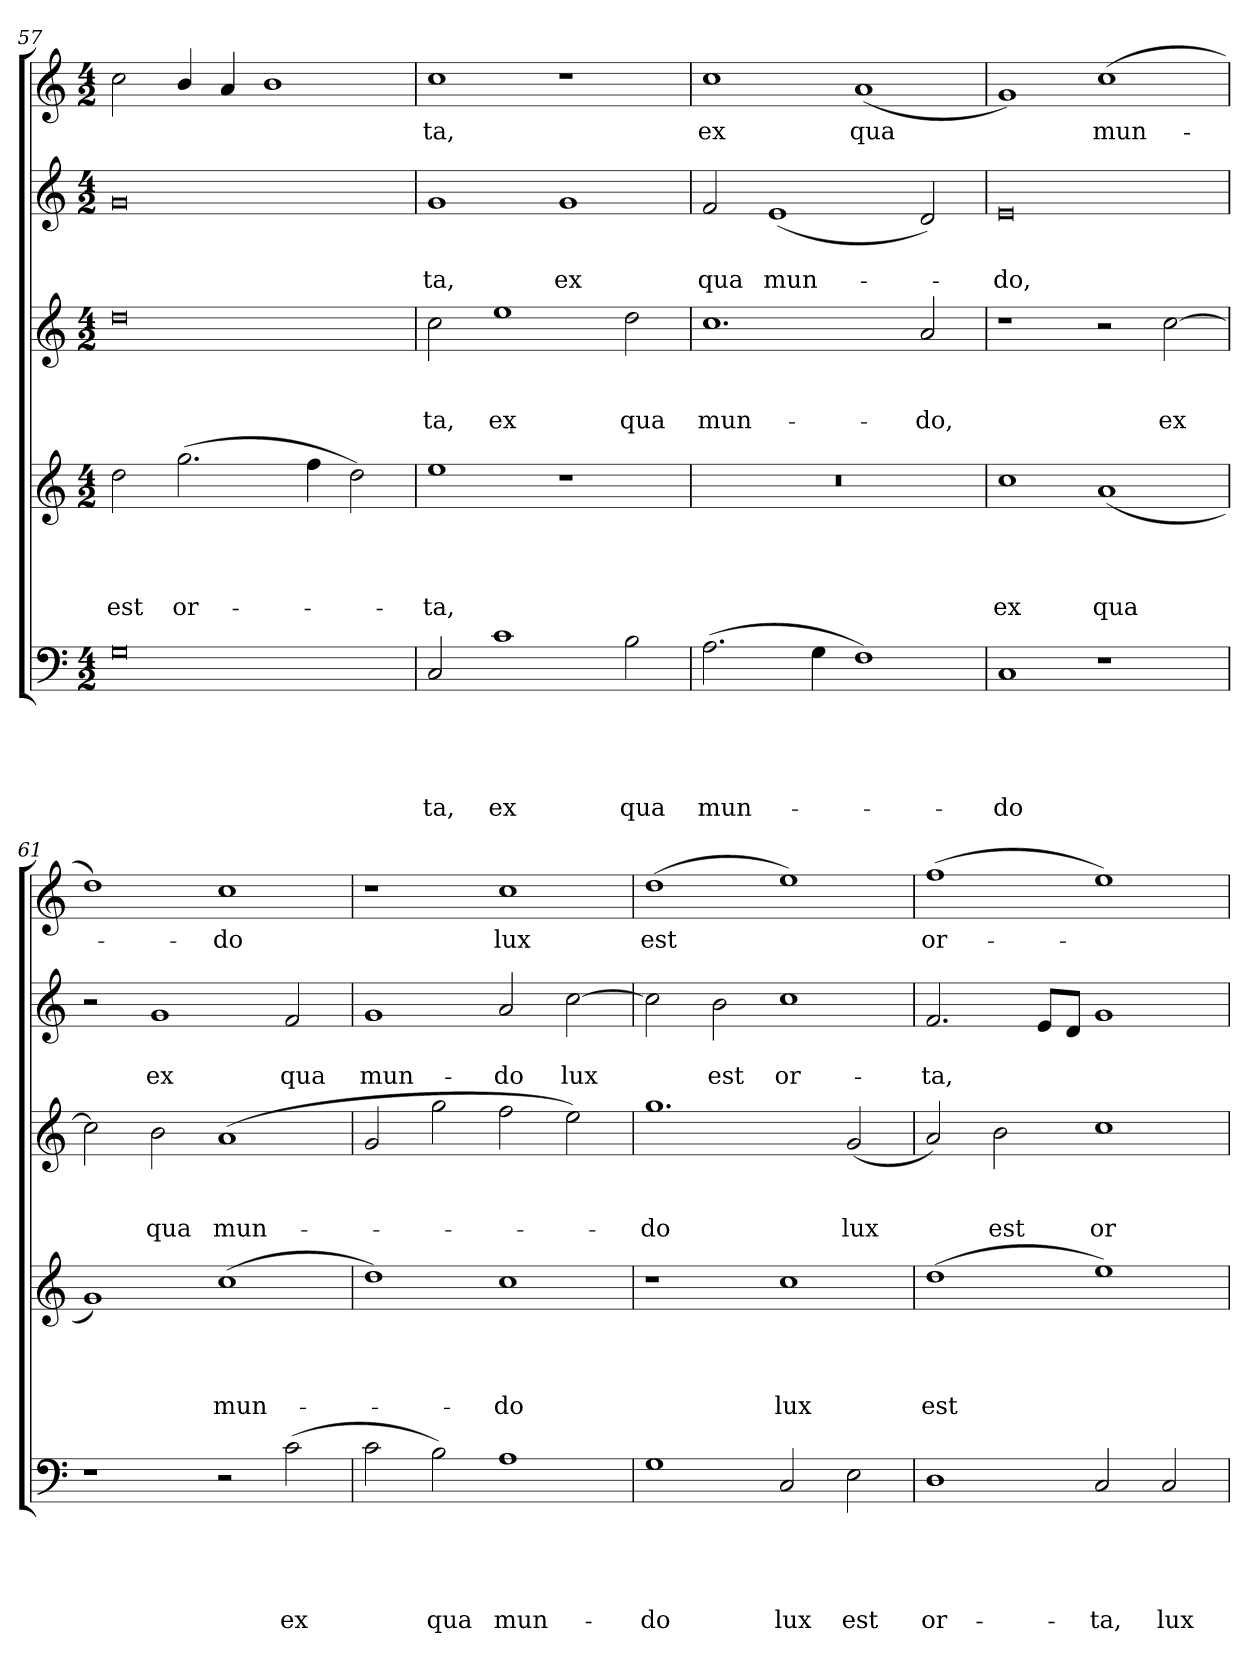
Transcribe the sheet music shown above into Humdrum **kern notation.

**kern	**text	**text	**text	**text	**text	**kern	**text	**text	**text	**text	**kern	**text	**text	**text	**kern	**text	**text	**kern	**text
*part5	*part5	*part5	*part5	*part5	*part5	*part4	*part4	*part4	*part4	*part4	*part3	*part3	*part3	*part3	*part2	*part2	*part2	*part1	*part1
*staff5	*staff5	*staff5	*staff5	*staff5	*staff5	*staff4	*staff4	*staff4	*staff4	*staff4	*staff3	*staff3	*staff3	*staff3	*staff2	*staff2	*staff2	*staff1	*staff1
*clefF4	*	*	*	*	*	*clefG2	*	*	*	*	*clefG2	*	*	*	*clefG2	*	*	*clefG2	*
*	*	*	*	*	*	*ITrd7c12	*	*	*	*	*ITrd7c12	*	*	*	*	*	*	*	*
*k[]	*	*	*	*	*	*k[]	*	*	*	*	*k[]	*	*	*	*k[]	*	*	*k[]	*
*C:	*	*	*	*	*	*C:	*	*	*	*	*C:	*	*	*	*C:	*	*	*C:	*
*M4/2	*	*	*	*	*	*M4/2	*	*	*	*	*M4/2	*	*	*	*M4/2	*	*	*M4/2	*
=57	=57	=57	=57	=57	=57	=57	=57	=57	=57	=57	=57	=57	=57	=57	=57	=57	=57	=57	=57
!	!	!	!	!	!	!	!	!	!	!LO:LY:b	!	!	!	!	!	!	!	!	!
0G	.	.	.	.	.	2d\	.	.	.	est	0d	.	.	.	0g	.	.	2cc\	.
!	!	!	!	!	!	!	!	!	!	!LO:LY:b	!	!	!	!	!	!	!	!	!
.	.	.	.	.	.	(>2.g\	.	.	.	or-	.	.	.	.	.	.	.	4b/	.
.	.	.	.	.	.	.	.	.	.	.	.	.	.	.	.	.	.	4a/	.
.	.	.	.	.	.	.	.	.	.	.	.	.	.	.	.	.	.	1b	.
.	.	.	.	.	.	4f\	.	.	.	.	.	.	.	.	.	.	.	.	.
.	.	.	.	.	.	2d\)	.	.	.	.	.	.	.	.	.	.	.	.	.
=58	=58	=58	=58	=58	=58	=58	=58	=58	=58	=58	=58	=58	=58	=58	=58	=58	=58	=58	=58
!	!	!	!	!	!LO:LY:b	!	!	!	!	!LO:LY:b	!	!	!	!LO:LY:b	!	!	!LO:LY:b	!	!LO:LY:b
2C/	.	.	.	.	-ta,	1e	.	.	.	-ta,	2c\	.	.	-ta,	1g	.	-ta,	1cc	-ta,
!	!	!	!	!	!LO:LY:b	!	!	!	!	!	!	!	!	!LO:LY:b	!	!	!	!	!
1c	.	.	.	.	ex	.	.	.	.	.	1e	.	.	ex	.	.	.	.	.
!	!	!	!	!	!	!	!	!	!	!	!	!	!	!	!	!	!LO:LY:b	!	!
.	.	.	.	.	.	1r	.	.	.	.	.	.	.	.	1g	.	ex	1r	.
!	!	!	!	!	!LO:LY:b	!	!	!	!	!	!	!	!	!LO:LY:b	!	!	!	!	!
2B\	.	.	.	.	qua	.	.	.	.	.	2d\	.	.	qua	.	.	.	.	.
=59	=59	=59	=59	=59	=59	=59	=59	=59	=59	=59	=59	=59	=59	=59	=59	=59	=59	=59	=59
!	!	!	!	!	!LO:LY:b	!LO:N:vis=1	!	!	!	!	!	!	!	!LO:LY:b	!	!	!LO:LY:b	!	!LO:LY:b
(>2.A\	.	.	.	.	mun-	0r	.	.	.	.	1.c	.	.	mun-	2f/	.	qua	1cc	ex
!	!	!	!	!	!	!	!	!	!	!	!	!	!	!	!	!	!LO:LY:b	!	!
.	.	.	.	.	.	.	.	.	.	.	.	.	.	.	(<1e	.	mun-	.	.
4G\	.	.	.	.	.	.	.	.	.	.	.	.	.	.	.	.	.	.	.
!	!	!	!	!	!	!	!	!	!	!	!	!	!	!	!	!	!	!	!LO:LY:b
1F)	.	.	.	.	.	.	.	.	.	.	.	.	.	.	.	.	.	(<1a	qua
!	!	!	!	!	!	!	!	!	!	!	!	!	!	!LO:LY:b	!	!	!	!	!
.	.	.	.	.	.	.	.	.	.	.	2A/	.	.	-do,	2d/)	.	.	.	.
=60	=60	=60	=60	=60	=60	=60	=60	=60	=60	=60	=60	=60	=60	=60	=60	=60	=60	=60	=60
!	!	!	!	!	!LO:LY:b	!	!	!	!	!LO:LY:b	!	!	!	!	!	!	!LO:LY:b	!	!
1C	.	.	.	.	-do	1c	.	.	.	ex	1r	.	.	.	0e	.	-do,	1g)	.
!	!	!	!	!	!	!	!	!	!	!LO:LY:b	!	!	!	!	!	!	!	!	!LO:LY:b
1r	.	.	.	.	.	(<1A	.	.	.	qua	2r	.	.	.	.	.	.	(>1cc	mun-
!	!	!	!	!	!	!	!	!	!	!	!	!	!	!LO:LY:b	!	!	!	!	!
.	.	.	.	.	.	.	.	.	.	.	[>2c\	.	.	ex	.	.	.	.	.
!!LO:PB:g=z
=61	=61	=61	=61	=61	=61	=61	=61	=61	=61	=61	=61	=61	=61	=61	=61	=61	=61	=61	=61
1r	.	.	.	.	.	1G)	.	.	.	.	2c\]	.	.	.	2r	.	.	1dd)	.
!	!	!	!	!	!	!	!	!	!	!	!	!	!	!LO:LY:b	!	!	!LO:LY:b	!	!
.	.	.	.	.	.	.	.	.	.	.	2B\	.	.	qua	1g	.	ex	.	.
!	!	!	!	!	!	!	!	!	!	!LO:LY:b	!	!	!	!LO:LY:b	!	!	!	!	!LO:LY:b
2r	.	.	.	.	.	(>1c	.	.	.	mun-	(<1A	.	.	mun-	.	.	.	1cc	-do
!	!	!	!	!	!LO:LY:b	!	!	!	!	!	!	!	!	!	!	!	!LO:LY:b	!	!
(>2c\	.	.	.	.	ex	.	.	.	.	.	.	.	.	.	2f/	.	qua	.	.
=62	=62	=62	=62	=62	=62	=62	=62	=62	=62	=62	=62	=62	=62	=62	=62	=62	=62	=62	=62
!	!	!	!	!	!	!	!	!	!	!	!	!	!	!	!	!	!LO:LY:b	!	!
2c\	.	.	.	.	.	1d)	.	.	.	.	2G/	.	.	.	1g	.	mun-	1r	.
!	!	!	!	!	!LO:LY:b	!	!	!	!	!	!	!	!	!	!	!	!	!	!
2B\)	.	.	.	.	qua	.	.	.	.	.	2g\	.	.	.	.	.	.	.	.
!	!	!	!	!	!LO:LY:b	!	!	!	!	!LO:LY:b	!	!	!	!	!	!	!LO:LY:b	!	!LO:LY:b
1A	.	.	.	.	mun-	1c	.	.	.	-do	2f\	.	.	.	2a/	.	-do	1cc	lux
!	!	!	!	!	!	!	!	!	!	!	!	!	!	!	!	!	!LO:LY:b	!	!
.	.	.	.	.	.	.	.	.	.	.	2e\)	.	.	.	[>2cc\	.	lux	.	.
=63	=63	=63	=63	=63	=63	=63	=63	=63	=63	=63	=63	=63	=63	=63	=63	=63	=63	=63	=63
!	!	!	!	!	!LO:LY:b	!	!	!	!	!	!	!	!	!LO:LY:b	!	!	!	!	!LO:LY:b
1G	.	.	.	.	-do	1r	.	.	.	.	1.g	.	.	-do	2cc\]	.	.	(>1dd	est
!	!	!	!	!	!	!	!	!	!	!	!	!	!	!	!	!	!LO:LY:b	!	!
.	.	.	.	.	.	.	.	.	.	.	.	.	.	.	2b\	.	est	.	.
!	!	!	!	!	!LO:LY:b	!	!	!	!	!LO:LY:b	!	!	!	!	!	!	!LO:LY:b	!	!
2C/	.	.	.	.	lux	1c	.	.	.	lux	.	.	.	.	1cc	.	or-	1ee)	.
!	!	!	!	!	!LO:LY:b	!	!	!	!	!	!	!	!	!LO:LY:b	!	!	!	!	!
2E\	.	.	.	.	est	.	.	.	.	.	(<2G/	.	.	lux	.	.	.	.	.
=64	=64	=64	=64	=64	=64	=64	=64	=64	=64	=64	=64	=64	=64	=64	=64	=64	=64	=64	=64
!	!	!	!	!	!LO:LY:b	!	!	!	!	!LO:LY:b	!	!	!	!	!	!	!LO:LY:b	!	!LO:LY:b
1D	.	.	.	.	or-	(>1d	.	.	.	est	2A/)	.	.	.	2.f/	.	-ta,	(>1ff	or-
!	!	!	!	!	!	!	!	!	!	!	!	!	!	!LO:LY:b	!	!	!	!	!
.	.	.	.	.	.	.	.	.	.	.	2B\	.	.	est	.	.	.	.	.
.	.	.	.	.	.	.	.	.	.	.	.	.	.	.	8e/L	.	.	.	.
.	.	.	.	.	.	.	.	.	.	.	.	.	.	.	8d/J	.	.	.	.
!	!	!	!	!	!LO:LY:b	!	!	!	!	!	!	!	!	!LO:LY:b	!	!	!	!	!
2C/	.	.	.	.	-ta,	1e)	.	.	.	.	1c	.	.	or-	1g	.	.	1ee)	.
!	!	!	!	!	!LO:LY:b	!	!	!	!	!	!	!	!	!	!	!	!	!	!
2C/	.	.	.	.	lux	.	.	.	.	.	.	.	.	.	.	.	.	.	.
=	=	=	=	=	=	=	=	=	=	=	=	=	=	=	=	=	=	=	=
*-	*-	*-	*-	*-	*-	*-	*-	*-	*-	*-	*-	*-	*-	*-	*-	*-	*-	*-	*-
